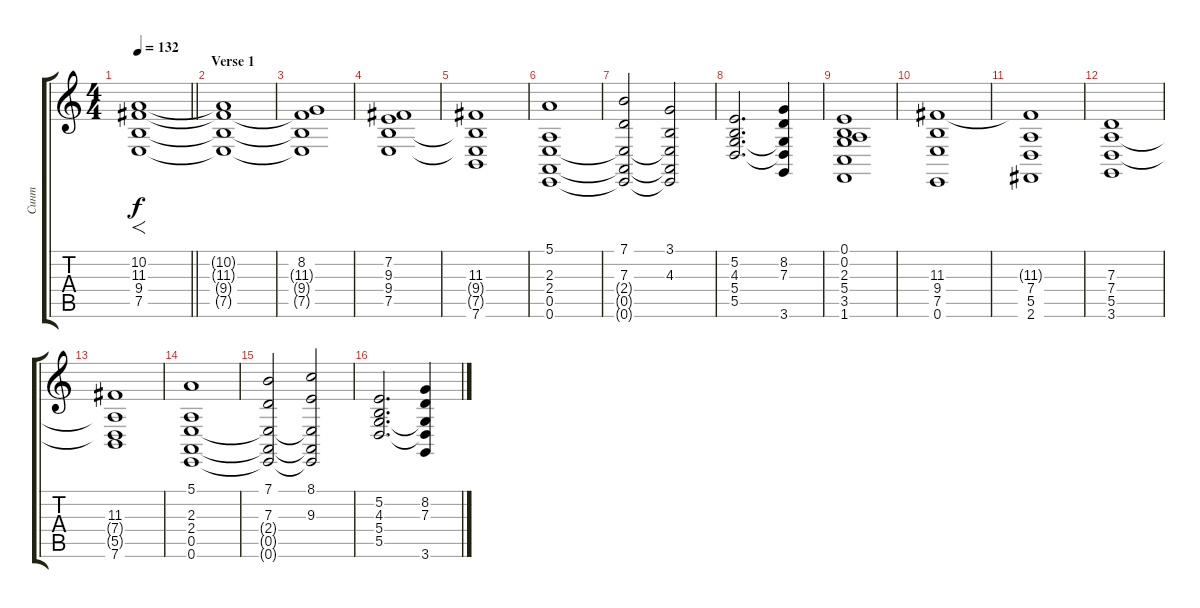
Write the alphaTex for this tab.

\track ("Синт" "Синт") {instrument violin}
\staff {score tabs}
\tuning (E4 B3 G3 D3 A2 E2) {hide}
\ts (4 4)
\tempo 132
\clef g2
\barLineRight lightlight
\ks c
(10.2 11.3 9.4 7.5).1{f dy f instrument violin} |
\section ("" "Verse 1")
(10.2{t} 11.3{t} 9.4{t} 7.5{t}).1 |
(8.2 11.3{t} 9.4{t} 7.5{t}).1 |
(7.2 9.3 9.4 7.5).1 |
(11.3 9.4{t} 7.5{t} 7.6).1 |
(5.1 2.3 2.4 0.5 0.6).1 |
(7.1 7.3 2.4{t} 0.5{t} 0.6{t}).2 (3.1 4.3 2.4{t} 0.5{t} 0.6{t}).2 |
(5.2 4.3 5.4 5.5).2{d} (8.2 7.3 5.4{t} 5.5{t} 3.6).4 |
(0.1 0.2 2.3 5.4 3.5 1.6).1 |
(11.3 9.4 7.5 0.6).1 |
(11.3{t} 7.4 5.5 2.6).1 |
(7.3 7.4 5.5 3.6).1 |
(11.3 7.4{t} 5.5{t} 7.6).1 |
(5.1 2.3 2.4 0.5 0.6).1 |
(7.1 7.3 2.4{t} 0.5{t} 0.6{t}).2 (8.1 9.3 2.4{t} 0.5{t} 0.6{t}).2 |
(5.2 4.3 5.4 5.5).2{d} (8.2 7.3 5.4{t} 5.5{t} 3.6).4
